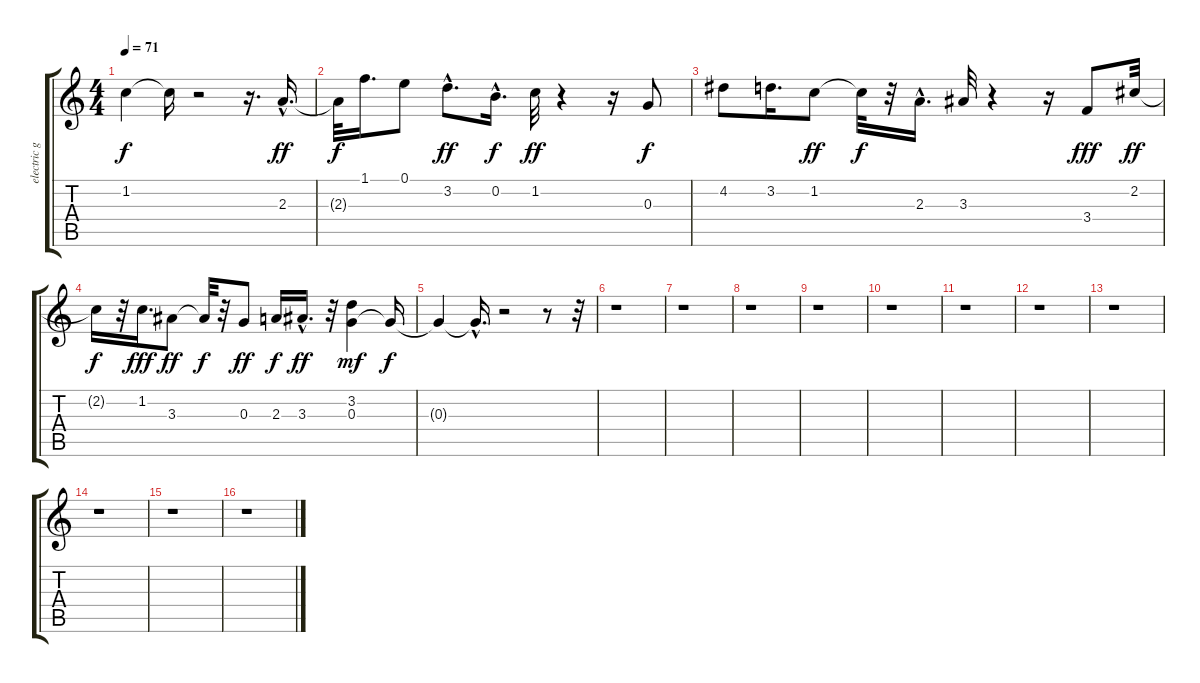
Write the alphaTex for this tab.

\track ("electric guitar" "electric g") {instrument acousticguitarnylon}
\staff {score tabs}
\tuning (E4 B3 G3 D3 A2 E2) {hide}
\ts (4 4)
\tempo 71
\clef g2
\ks c
1.2{t}.4{dy f} 1.2{t}.16 r.2 r.16{d} 2.3{hac}.16{d dy ff} |
2.3{t}.32{dy f} 1.1.16{d} 0.1.8 3.2{hac}.8{d dy ff} 0.2{hac}.16{d dy f} 1.2.32{dy ff} r.4 r.16 0.3.8{dy f} |
4.2.8 3.2.16{d} 1.2.8{dy ff} 1.2{t}.32{dy f} r.32 2.3{hac}.16{d} 3.3.32 r.4 r.16 3.4.8{dy fff} 2.2.32{dy ff} |
2.2{t}.16{dy f} r.32 1.2.16{d dy fff} 3.3.8{dy ff} 3.3{t}.32{dy f} r.32 0.3.8{dy ff} 2.3.16{dy f} 3.3{hac}.16{d dy ff} r.32 (3.2 0.3).4{dy mf} 0.3{t}.16{dy f} |
0.3{t}.4 0.3{hac t}.16{d} r.2 r.8 r.32 |
r.1 |
r.1 |
r.1 |
r.1 |
r.1 |
r.1 |
r.1 |
r.1 |
r.1 |
r.1 |
r.1
